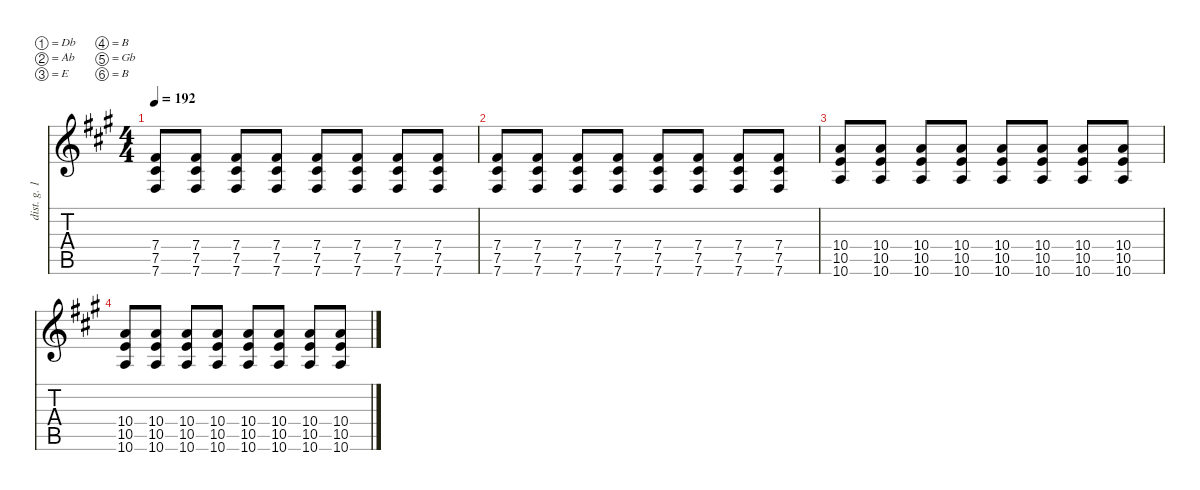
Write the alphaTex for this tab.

\defaultSystemsLayout 4
\hideDynamics
\bracketExtendMode nobrackets
\otherSystemsTrackNameOrientation horizontal
\track ("Distortion Guitar 1" "dist. g. 1") {instrument distortionguitar}
\staff {score tabs}
\tuning (Db4 Ab3 E3 B2 Gb2 B1)
\ts (4 4)
\tempo 192
\clef g2
\ks a
(7.6{acc #} 7.5{acc #} 7.4{acc #}).8{dy ff beam Up} (7.6{acc #} 7.5{acc #} 7.4{acc #}).8{beam Up} (7.6{acc #} 7.5{acc #} 7.4{acc #}).8{beam Up} (7.6{acc #} 7.5{acc #} 7.4{acc #}).8{beam Up} (7.6{acc #} 7.5{acc #} 7.4{acc #}).8{beam Up} (7.6{acc #} 7.5{acc #} 7.4{acc #}).8{beam Up} (7.6{acc #} 7.5{acc #} 7.4{acc #}).8{beam Up} (7.6{acc #} 7.5{acc #} 7.4{acc #}).8{beam Up} |
(7.6{acc #} 7.5{acc #} 7.4{acc #}).8{beam Up} (7.6{acc #} 7.5{acc #} 7.4{acc #}).8{beam Up} (7.6{acc #} 7.5{acc #} 7.4{acc #}).8{beam Up} (7.6{acc #} 7.5{acc #} 7.4{acc #}).8{beam Up} (7.6{acc #} 7.5{acc #} 7.4{acc #}).8{beam Up} (7.6{acc #} 7.5{acc #} 7.4{acc #}).8{beam Up} (7.6{acc #} 7.5{acc #} 7.4{acc #}).8{beam Up} (7.6{acc #} 7.5{acc #} 7.4{acc #}).8{beam Up} |
(10.6{acc forcenatural} 10.5{acc forcenatural} 10.4{acc forcenatural}).8{beam Up} (10.6{acc forcenatural} 10.5{acc forcenatural} 10.4{acc forcenatural}).8{beam Up} (10.6{acc forcenatural} 10.5{acc forcenatural} 10.4{acc forcenatural}).8{beam Up} (10.6{acc forcenatural} 10.5{acc forcenatural} 10.4{acc forcenatural}).8{beam Up} (10.6{acc forcenatural} 10.5{acc forcenatural} 10.4{acc forcenatural}).8{beam Up} (10.6{acc forcenatural} 10.5{acc forcenatural} 10.4{acc forcenatural}).8{beam Up} (10.6{acc forcenatural} 10.5{acc forcenatural} 10.4{acc forcenatural}).8{beam Up} (10.6{acc forcenatural} 10.5{acc forcenatural} 10.4{acc forcenatural}).8{beam Up} |
(10.6{acc forcenatural} 10.5{acc forcenatural} 10.4{acc forcenatural}).8{beam Up} (10.6{acc forcenatural} 10.5{acc forcenatural} 10.4{acc forcenatural}).8{beam Up} (10.6{acc forcenatural} 10.5{acc forcenatural} 10.4{acc forcenatural}).8{beam Up} (10.6{acc forcenatural} 10.5{acc forcenatural} 10.4{acc forcenatural}).8{beam Up} (10.6{acc forcenatural} 10.5{acc forcenatural} 10.4{acc forcenatural}).8{beam Up} (10.6{acc forcenatural} 10.5{acc forcenatural} 10.4{acc forcenatural}).8{beam Up} (10.6{acc forcenatural} 10.5{acc forcenatural} 10.4{acc forcenatural}).8{beam Up} (10.6{acc forcenatural} 10.5{acc forcenatural} 10.4{acc forcenatural}).8{beam Up}
